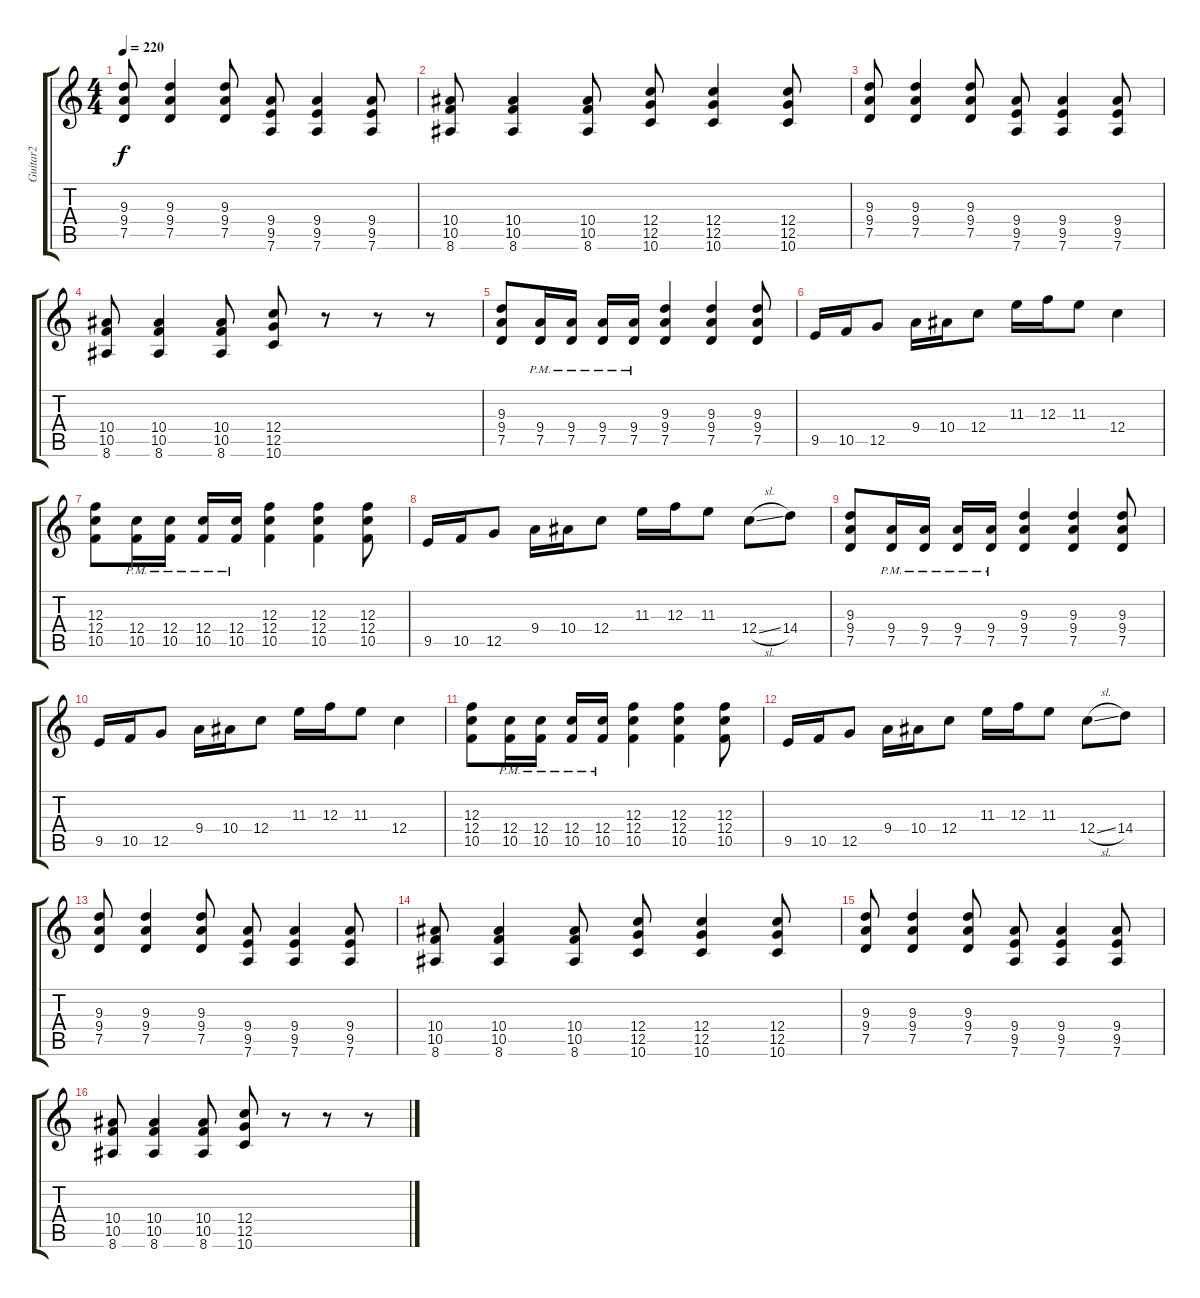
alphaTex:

\track ("Guitar2" "Guitar2") {instrument overdrivenguitar}
\staff {score tabs}
\tuning (D4 A3 F3 C3 G2 D2) {hide}
\ts (4 4)
\tempo 220
\clef g2
\ks c
(9.3 9.4 7.5).8{dy f} (9.3 9.4 7.5).4 (9.3 9.4 7.5).8 (9.4 9.5 7.6).8 (9.4 9.5 7.6).4 (9.4 9.5 7.6).8 |
(10.4 10.5 8.6).8 (10.4 10.5 8.6).4 (10.4 10.5 8.6).8 (12.4 12.5 10.6).8 (12.4 12.5 10.6).4 (12.4 12.5 10.6).8 |
(9.3 9.4 7.5).8 (9.3 9.4 7.5).4 (9.3 9.4 7.5).8 (9.4 9.5 7.6).8 (9.4 9.5 7.6).4 (9.4 9.5 7.6).8 |
(10.4 10.5 8.6).8 (10.4 10.5 8.6).4 (10.4 10.5 8.6).8 (12.4 12.5 10.6).8 r.8 r.8 r.8 |
(9.3 9.4 7.5).8 (9.4{pm} 7.5{pm}).16 (9.4{pm} 7.5{pm}).16 (9.4{pm} 7.5{pm}).16 (9.4{pm} 7.5{pm}).16 (9.3 9.4 7.5).4 (9.3 9.4 7.5).4 (9.3 9.4 7.5).8 |
9.5.16 10.5.16 12.5.8 9.4.16 10.4.16 12.4.8 11.3.16 12.3.16 11.3.8 12.4.4 |
(12.3 12.4 10.5).8 (12.4{pm} 10.5{pm}).16 (12.4{pm} 10.5{pm}).16 (12.4{pm} 10.5{pm}).16 (12.4{pm} 10.5{pm}).16 (12.3 12.4 10.5).4 (12.3 12.4 10.5).4 (12.3 12.4 10.5).8 |
9.5.16 10.5.16 12.5.8 9.4.16 10.4.16 12.4.8 11.3.16 12.3.16 11.3.8 12.4{sl}.8 14.4.8 |
(9.3 9.4 7.5).8 (9.4{pm} 7.5{pm}).16 (9.4{pm} 7.5{pm}).16 (9.4{pm} 7.5{pm}).16 (9.4{pm} 7.5{pm}).16 (9.3 9.4 7.5).4 (9.3 9.4 7.5).4 (9.3 9.4 7.5).8 |
9.5.16 10.5.16 12.5.8 9.4.16 10.4.16 12.4.8 11.3.16 12.3.16 11.3.8 12.4.4 |
(12.3 12.4 10.5).8 (12.4{pm} 10.5{pm}).16 (12.4{pm} 10.5{pm}).16 (12.4{pm} 10.5{pm}).16 (12.4{pm} 10.5{pm}).16 (12.3 12.4 10.5).4 (12.3 12.4 10.5).4 (12.3 12.4 10.5).8 |
9.5.16 10.5.16 12.5.8 9.4.16 10.4.16 12.4.8 11.3.16 12.3.16 11.3.8 12.4{sl}.8 14.4.8 |
(9.3 9.4 7.5).8 (9.3 9.4 7.5).4 (9.3 9.4 7.5).8 (9.4 9.5 7.6).8 (9.4 9.5 7.6).4 (9.4 9.5 7.6).8 |
(10.4 10.5 8.6).8 (10.4 10.5 8.6).4 (10.4 10.5 8.6).8 (12.4 12.5 10.6).8 (12.4 12.5 10.6).4 (12.4 12.5 10.6).8 |
(9.3 9.4 7.5).8 (9.3 9.4 7.5).4 (9.3 9.4 7.5).8 (9.4 9.5 7.6).8 (9.4 9.5 7.6).4 (9.4 9.5 7.6).8 |
(10.4 10.5 8.6).8 (10.4 10.5 8.6).4 (10.4 10.5 8.6).8 (12.4 12.5 10.6).8 r.8 r.8 r.8
